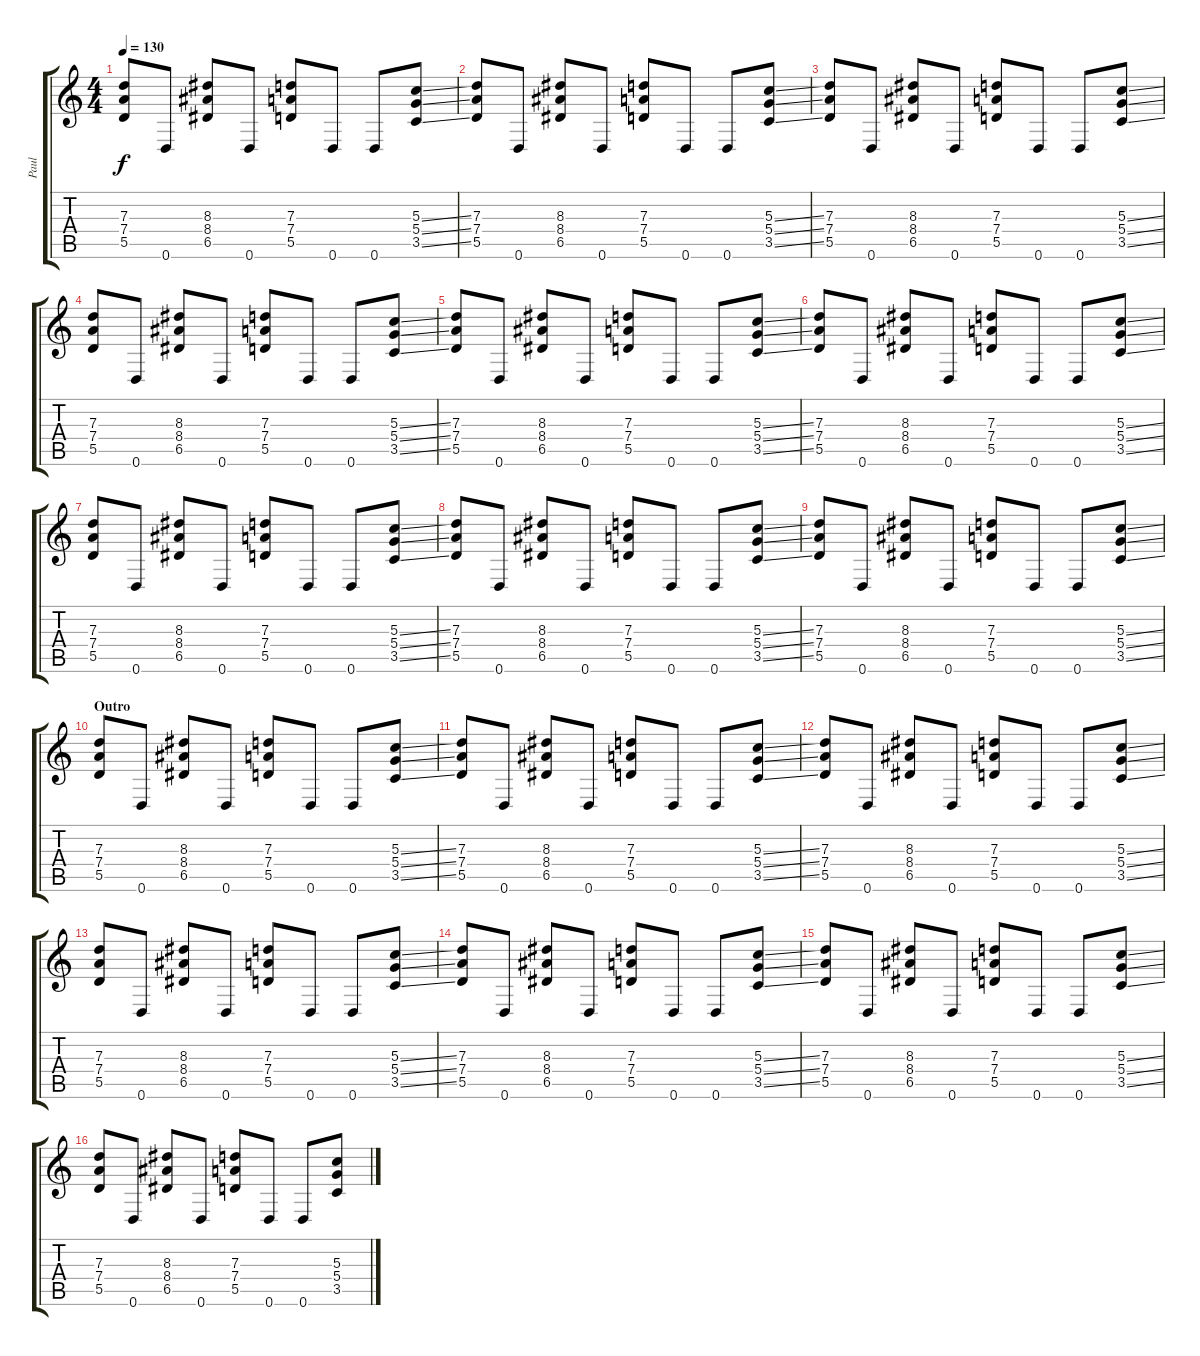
\track ("Paul" "Paul") {instrument distortionguitar}
\staff {score tabs}
\tuning (E4 B3 G3 D3 A2 D2) {hide}
\ts (4 4)
\tempo 130
\clef g2
\ks c
(7.3 7.4 5.5).8{dy f} 0.6.8 (8.3 8.4 6.5).8 0.6.8 (7.3 7.4 5.5).8 0.6.8 0.6.8 (5.3{ss} 5.4{ss} 3.5{ss}).8 |
(7.3 7.4 5.5).8 0.6.8 (8.3 8.4 6.5).8 0.6.8 (7.3 7.4 5.5).8 0.6.8 0.6.8 (5.3{ss} 5.4{ss} 3.5{ss}).8 |
(7.3 7.4 5.5).8 0.6.8 (8.3 8.4 6.5).8 0.6.8 (7.3 7.4 5.5).8 0.6.8 0.6.8 (5.3{ss} 5.4{ss} 3.5{ss}).8 |
(7.3 7.4 5.5).8 0.6.8 (8.3 8.4 6.5).8 0.6.8 (7.3 7.4 5.5).8 0.6.8 0.6.8 (5.3{ss} 5.4{ss} 3.5{ss}).8 |
(7.3 7.4 5.5).8 0.6.8 (8.3 8.4 6.5).8 0.6.8 (7.3 7.4 5.5).8 0.6.8 0.6.8 (5.3{ss} 5.4{ss} 3.5{ss}).8 |
(7.3 7.4 5.5).8 0.6.8 (8.3 8.4 6.5).8 0.6.8 (7.3 7.4 5.5).8 0.6.8 0.6.8 (5.3{ss} 5.4{ss} 3.5{ss}).8 |
(7.3 7.4 5.5).8 0.6.8 (8.3 8.4 6.5).8 0.6.8 (7.3 7.4 5.5).8 0.6.8 0.6.8 (5.3{ss} 5.4{ss} 3.5{ss}).8 |
(7.3 7.4 5.5).8 0.6.8 (8.3 8.4 6.5).8 0.6.8 (7.3 7.4 5.5).8 0.6.8 0.6.8 (5.3{ss} 5.4{ss} 3.5{ss}).8 |
(7.3 7.4 5.5).8 0.6.8 (8.3 8.4 6.5).8 0.6.8 (7.3 7.4 5.5).8 0.6.8 0.6.8 (5.3{ss} 5.4{ss} 3.5{ss}).8 |
\section ("" "Outro")
(7.3 7.4 5.5).8 0.6.8 (8.3 8.4 6.5).8 0.6.8 (7.3 7.4 5.5).8 0.6.8 0.6.8 (5.3{ss} 5.4{ss} 3.5{ss}).8 |
(7.3 7.4 5.5).8 0.6.8 (8.3 8.4 6.5).8 0.6.8 (7.3 7.4 5.5).8 0.6.8 0.6.8 (5.3{ss} 5.4{ss} 3.5{ss}).8 |
(7.3 7.4 5.5).8 0.6.8 (8.3 8.4 6.5).8 0.6.8 (7.3 7.4 5.5).8 0.6.8 0.6.8 (5.3{ss} 5.4{ss} 3.5{ss}).8 |
(7.3 7.4 5.5).8 0.6.8 (8.3 8.4 6.5).8 0.6.8 (7.3 7.4 5.5).8 0.6.8 0.6.8 (5.3{ss} 5.4{ss} 3.5{ss}).8 |
(7.3 7.4 5.5).8 0.6.8 (8.3 8.4 6.5).8 0.6.8 (7.3 7.4 5.5).8 0.6.8 0.6.8 (5.3{ss} 5.4{ss} 3.5{ss}).8 |
(7.3 7.4 5.5).8 0.6.8 (8.3 8.4 6.5).8 0.6.8 (7.3 7.4 5.5).8 0.6.8 0.6.8 (5.3{ss} 5.4{ss} 3.5{ss}).8 |
(7.3 7.4 5.5).8 0.6.8 (8.3 8.4 6.5).8 0.6.8 (7.3 7.4 5.5).8 0.6.8 0.6.8 (5.3{ss} 5.4{ss} 3.5{ss}).8
